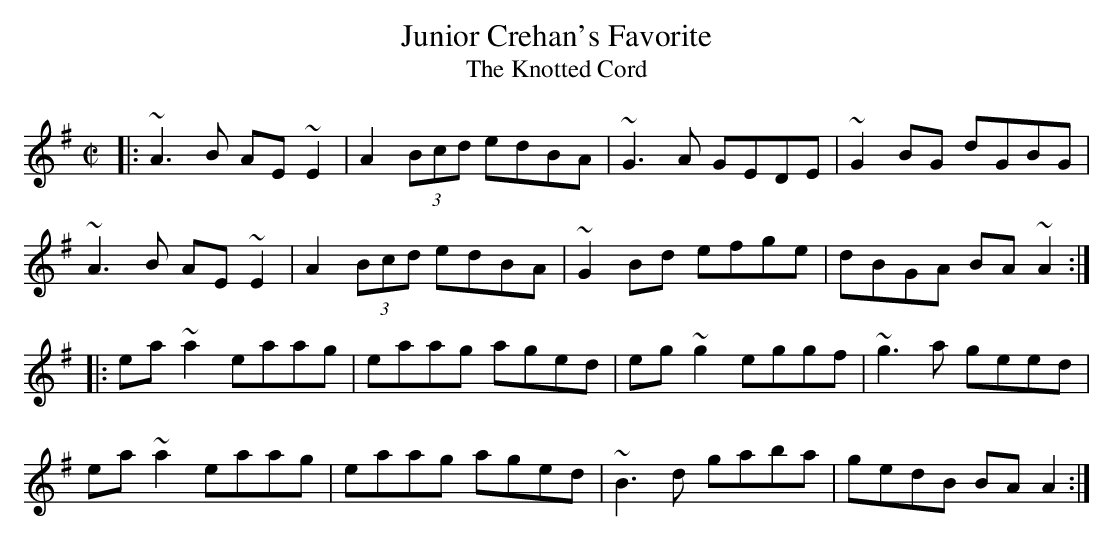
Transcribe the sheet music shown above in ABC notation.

X:1
T:Junior Crehan's Favorite
T:Knotted Cord, The
M:C|
E:7
K:ADor
|:~A3B AE ~E2|A2 (3Bcd edBA|~G3 A GEDE|~G2 BG dGBG|
~A3 B AE ~E2|A2 (3Bcd edBA|~G2 Bd efge|dBGA BA ~A2:|
|:ea~a2 eaag|eaag aged|eg~g2 eggf|~g3 a geed|
ea ~a2 eaag|eaag aged|~B3 d gaba|gedB BA A2:|
